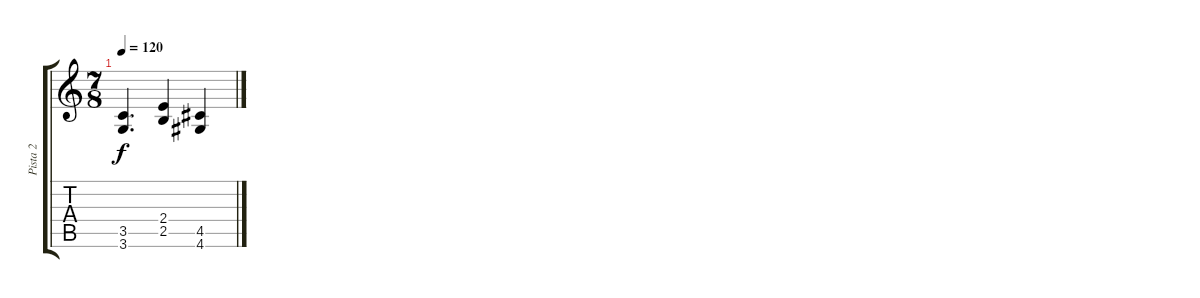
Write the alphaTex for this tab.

\track ("Pista 2" "Pista 2") {instrument distortionguitar}
\staff {score tabs}
\tuning (E4 B3 G3 D3 A2 E2) {hide}
\ts (7 8)
\tempo 120
\clef g2
\ks c
(3.5 3.6).4{d dy f} (2.4 2.5).4 (4.5 4.6).4
